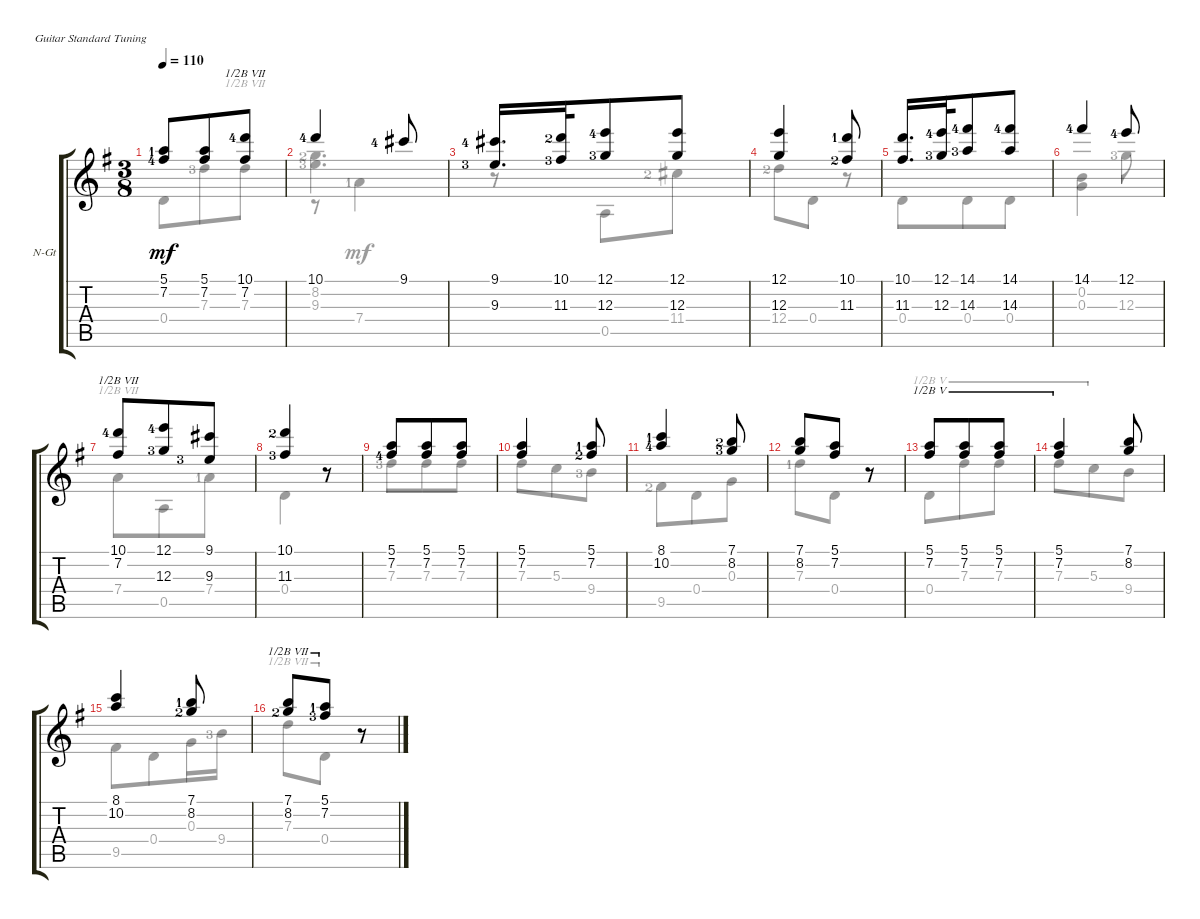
\defaultSystemsLayout 4
\bracketExtendMode groupsimilarinstruments
\firstSystemTrackNameOrientation horizontal
\otherSystemsTrackNameOrientation horizontal
\track ("Nylon Guitar" "N-Gt") {instrument acousticguitarnylon}
\staff {score tabs}
\tuning (E4 B3 G3 D3 A2 E2)
\voice
\ts (3 8)
\tempo 110
\clef g2
\ks g
(5.1{lf 2} 7.2{lf 5}).8{dy mf} (5.1 7.2).8 (7.2 10.1{lf 5}).8{barre (7 half)} |
10.1{lf 5}.4 9.1{lf 5}.8 |
(9.1{lf 5} 9.3{lf 4}).16{d} (11.3{lf 4} 10.1{lf 3}).32 (12.1{lf 5} 12.3{lf 4}).8 (12.3 12.1).8 |
(12.1 12.3).4 (11.3{lf 3} 10.1{lf 2}).8 |
(10.1 11.3).16{d} (12.3{lf 4} 12.1{lf 5}).32 (14.1{lf 5} 14.3{lf 4}).8 (14.3 14.1{lf 5}).8 |
14.1{lf 5}.4 12.1{lf 5}.8 |
(10.1{lf 5} 7.2).8{barre (7 half)} (12.1{lf 5} 12.3{lf 4}).8 (9.3{lf 4} 9.1).8 |
(10.1{lf 3} 11.3{lf 4}).4 r.8 |
(5.1 7.2{lf 5}).8 (7.2 5.1).8 (5.1 7.2).8 |
(7.2 5.1).4 (7.2{lf 3} 5.1{lf 2}).8 |
(8.1{lf 2} 10.2{lf 5}).4 (8.2{lf 4} 7.1{lf 3}).8 |
(7.1 8.2).8 (7.2 5.1).8 r.8 |
(5.1 7.2).8{barre (5 half)} (7.2 5.1).8{barre (5 half)} (5.1 7.2).8{barre (5 half)} |
(7.2 5.1).4{barre (5 half)} (7.1 8.2).8 |
(10.2 8.1).4 (7.1{lf 2} 8.2{lf 3}).8 |
(8.2{lf 3} 7.1).8{barre (7 half)} (5.1{lf 2} 7.2{lf 4}).8{barre (7 half)} r.8
\voice
\clef g2
\ottava regular
\simile none
\ks g
0.4.8{dy mf} 7.3{lf 4}.8 7.3.8{barre (7 half)} |
(9.3{lf 4} 8.2{lf 3}).4{d} |
r.8 0.5.8 11.4{lf 3}.8 |
12.4{lf 3}.8 0.4.8 r.8 |
0.4.8 0.4.8 0.4.8 |
(0.2 0.3).4 12.3{lf 4}.8 |
7.4.8{barre (7 half)} 0.5.8 7.4{lf 2}.8 |
0.4.4 r.8 |
7.3{lf 4}.8 7.3.8 7.3.8 |
7.3.8 5.3.8 9.4{lf 4}.8 |
9.5{lf 3}.8 0.4.8 0.3.8 |
7.3{lf 2}.8 0.4.8 r.8 |
0.4.8{barre (5 half)} 7.3.8{barre (5 half)} 7.3.8{barre (5 half)} |
7.3.8{barre (5 half)} 5.3.8{barre (5 half)} 9.4.8 |
9.5.8 0.4.8 0.3.16 9.4{lf 4}.16 |
7.3.8{barre (7 half)} 0.4.8{barre (7 half)} r.8
\voice
\clef g2
\ottava regular
\simile none
\ks g
|
r.8 7.4{lf 2}.4 |
|
|
|
|
|
|
|
|
|
|
|
|
|
